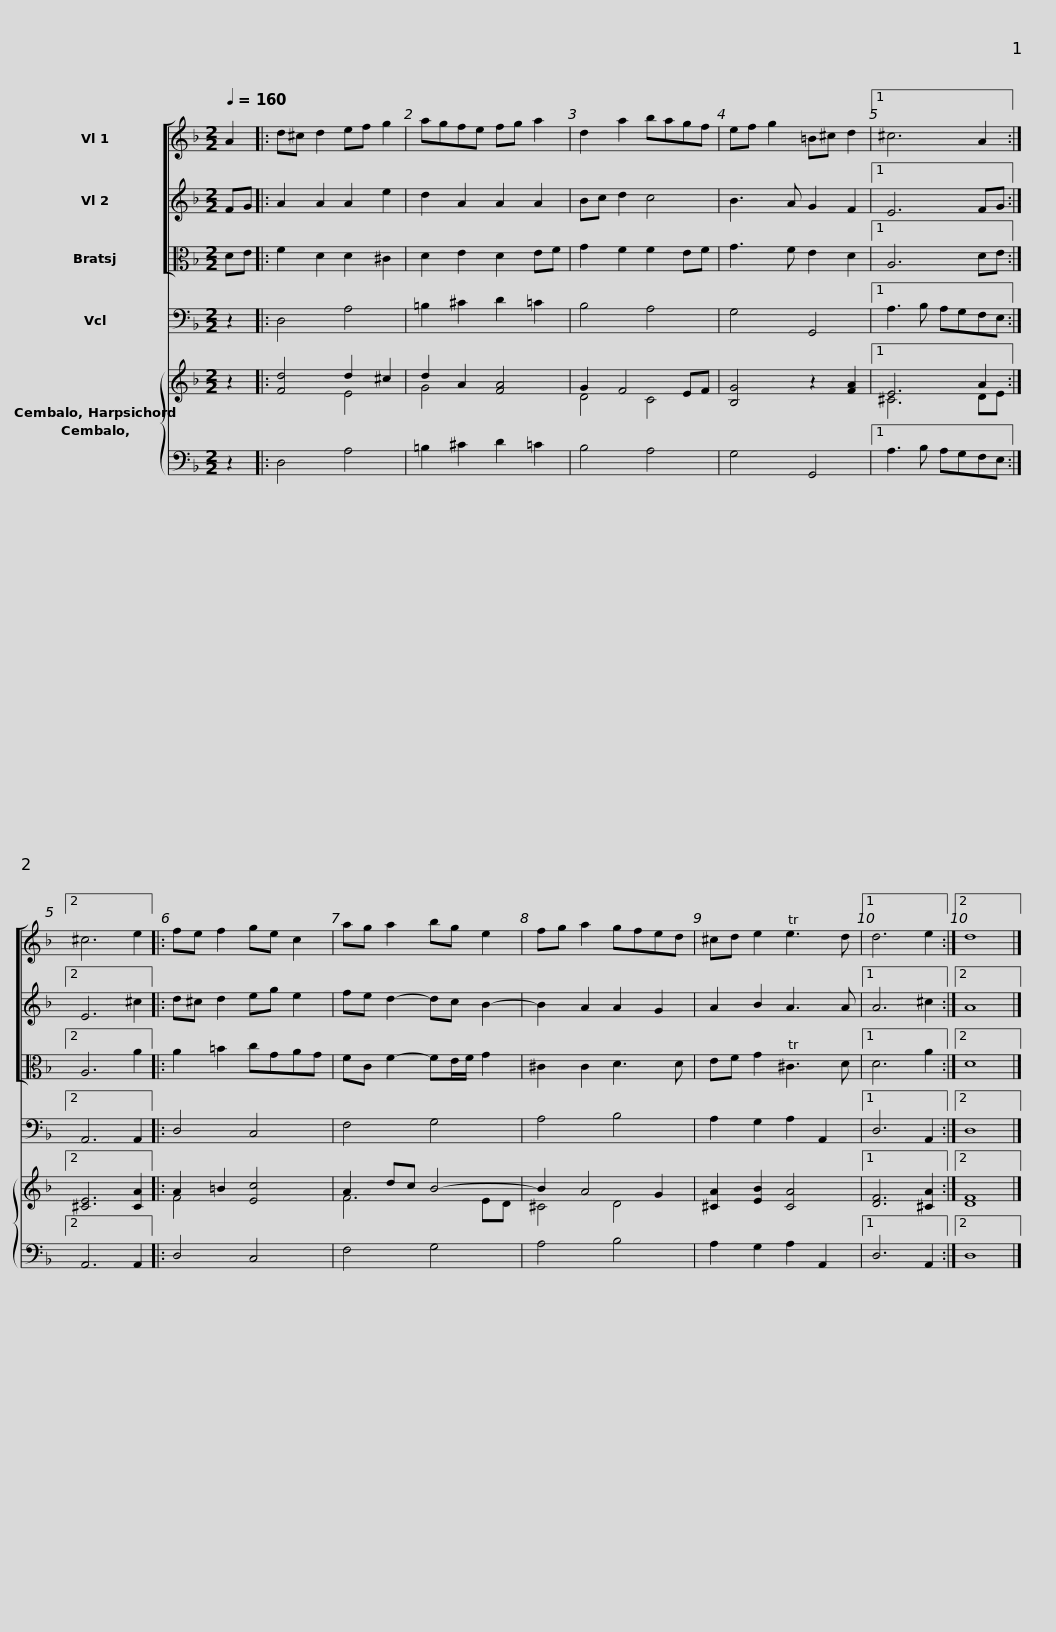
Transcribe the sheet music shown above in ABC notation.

X:1
%%score [ 1 2 3 ] 4 { ( 5 6 ) 7 }
L:1/8
Q:1/4=160
M:2/2
I:linebreak $
K:F
V:1 treble
V:2 treble
V:3 alto
V:4 bass
V:5 treble
V:6 treble
V:7 bass
V:1
 A2 |: d^c d2 ef g2 | agfe fg a2 | d2 a2 bagf | ef g2 =B^c d2 |1$ %5
 ^c6 A2 :|2 ^c6 e2 |: fe f2 ge c2 | ag a2 bg e2 | fg a2 gfed |$ %10
 ^cd e2 Te3 d |1 d6 e2 :|2 d8 |] %13
V:2
 FG |: A2 A2 A2 e2 | d2 A2 A2 A2 | Bc d2 c4 | B3 A G2 F2 |1$ %5
 E6 FG :|2 E6 ^c2 |: d^c d2 eg e2 | fe d2- dc B2- | B2 A2 A2 G2 |$ %10
 A2 B2 A3 A |1 A6 ^c2 :|2 A8 |] %13
V:3
 DE |: F2 D2 D2 ^C2 | D2 E2 D2 EF | G2 F2 F2 EF | G3 F E2 D2 |1$ %5
 A,6 DE :|2 A,6 A2 |: A2 =B2 cGAG | FC F2- FE/F/ G2 | ^C2 C2 D3 D |$ %10
 EF G2 T^C3 D |1 D6 A2 :|2 D8 |] %13
V:4
 z2 |: D,4 A,4 | =B,2 ^C2 D2 =C2 | B,4 A,4 | G,4 G,,4 |1$ %5
 A,3 B, A,G,F,E, :|2 A,,6 A,,2 |: D,4 C,4 | F,4 G,4 | A,4 B,4 |$ %10
 A,2 G,2 A,2 A,,2 |1 D,6 A,,2 :|2 D,8 |] %13
V:5
 z2 |: [Fd]4 d2 ^c2 | d2 A2 [FA]4 | G2 F4 EF | [B,G]4 z2 [FA]2 |1$ %5
 E6 A2 :|2 [^CE]6 [CA]2 |: A2 =B2 [Ec]4 | A2 dc B4- | B2 A4 G2 |$ %10
 [^CA]2 [EB]2 [CA]4 |1 [DF]6 [^CA]2 :|2 [DF]8 |] %13
V:6
 x2 |: x4 E4 | G4 x4 | D4 C4 | x8 |1$ %5
 ^C6 DE :|2 x8 |: F4 x4 | F6 ED | ^C4 D4 |$ %10
 x8 |1 x8 :|2 x8 |] %13
V:7
 z2 |: D,4 A,4 | =B,2 ^C2 D2 =C2 | B,4 A,4 | G,4 G,,4 |1$ %5
 A,3 B, A,G,F,E, :|2 A,,6 A,,2 |: D,4 C,4 | F,4 G,4 | A,4 B,4 |$ %10
 A,2 G,2 A,2 A,,2 |1 D,6 A,,2 :|2 D,8 |] %13
